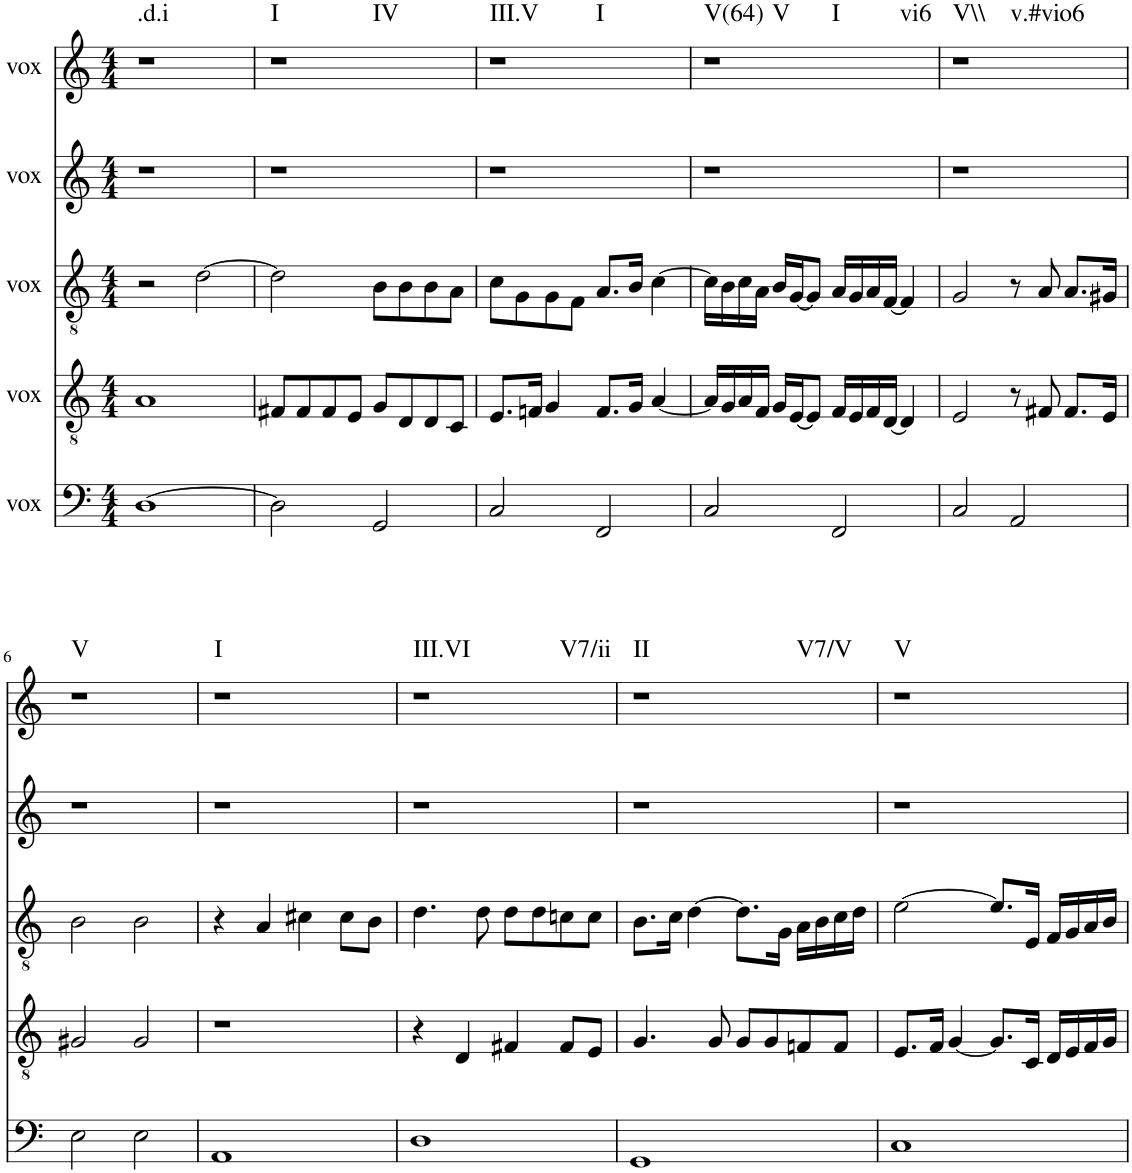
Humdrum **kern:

**kern	**kern	**kern	**kern	**kern	**harte
*part5	*part4	*part3	*part2	*part1	*part1
*staff5	*staff4	*staff3	*staff2	*staff1	*
*I"vox	*I"vox	*I"vox	*I"vox	*I"vox	*
*clefF4	*clefGv2	*clefGv2	*clefG2	*clefG2	*
*k[]	*k[]	*k[]	*k[]	*k[]	*
*M4/4	*M4/4	*M4/4	*M4/4	*M4/4	*
=1	=1	=1	=1	=1	=1
!	!	!	!	!	!LO:H:kt=.d.i
[1D	1A	2r	1r	1r	N
.	.	[2d\	.	.	.
=2	=2	=2	=2	=2	=2
!	!	!	!	!	!LO:H:n=1:kt=I
!	!	!	!	!	!LO:H:n=2:kt=IV
2D\]	8F#X/L	2d\]	1r	1r	N N
.	8F#/	.	.	.	.
.	8F#/	.	.	.	.
.	8E/J	.	.	.	.
2GG/	8G/L	8B\L	.	.	.
.	8D/	8B\	.	.	.
.	8D/	8B\	.	.	.
.	8C/J	8A\J	.	.	.
=3	=3	=3	=3	=3	=3
!	!	!	!	!	!LO:H:n=1:kt=III.V
!	!	!	!	!	!LO:H:n=2:kt=I
2C/	8.E/L	8c\L	1r	1r	N N
.	.	8G\	.	.	.
.	16Fn/Jk	.	.	.	.
.	4G/	8G\	.	.	.
.	.	8F\J	.	.	.
2FF/	8.F/L	8.A/L	.	.	.
.	16G/Jk	16B/Jk	.	.	.
.	[4A/	[4c\	.	.	.
=4	=4	=4	=4	=4	=4
!	!	!	!	!	!LO:H:n=1:kt=V(64)
!	!	!	!	!	!LO:H:n=2:kt=V
!	!	!	!	!	!LO:H:n=3:kt=I
!	!	!	!	!	!LO:H:n=4:kt=vi6
2C/	16A/LL]	16c\LL]	1r	1r	N N N N
.	16G/	16B\	.	.	.
.	16A/	16c\	.	.	.
.	16F/JJ	16A\JJ	.	.	.
.	16G/LL	16B/LL	.	.	.
.	[16E/J	[16G/J	.	.	.
.	8E/J]	8G/J]	.	.	.
2FF/	16F/LL	16A/LL	.	.	.
.	16E/	16G/	.	.	.
.	16F/	16A/	.	.	.
.	[16D/JJ	[16F/JJ	.	.	.
.	4D/]	4F/]	.	.	.
=5	=5	=5	=5	=5	=5
!	!	!	!	!	!LO:H:n=1:kt=V\\
!	!	!	!	!	!LO:H:n=2:kt=v.#vio6
2C/	2E/	2G/	1r	1r	N N
2AA/	8r	8r	.	.	.
.	8F#X/	8A/	.	.	.
.	8.F#/L	8.A/L	.	.	.
.	16E/Jk	16G#X/Jk	.	.	.
!!LO:LB:g=z
=6	=6	=6	=6	=6	=6
!	!	!	!	!	!LO:H:kt=V
2E\	2G#X/	2B\	1r	1r	N
2E\	2G#/	2B\	.	.	.
=7	=7	=7	=7	=7	=7
!	!	!	!	!	!LO:H:kt=I
1AA	1r	4r	1r	1r	N
.	.	4A/	.	.	.
.	.	4c#X\	.	.	.
.	.	8c#\L	.	.	.
.	.	8B\J	.	.	.
=8	=8	=8	=8	=8	=8
!	!	!	!	!	!LO:H:n=1:kt=III.VI
!	!	!	!	!	!LO:H:n=2:kt=V7/ii
1D	4r	4.d\	1r	1r	N N
.	4D/	.	.	.	.
.	.	8d\	.	.	.
.	4F#X/	8d\L	.	.	.
.	.	8d\	.	.	.
.	8F#/L	8cn\	.	.	.
.	8E/J	8c\J	.	.	.
=9	=9	=9	=9	=9	=9
!	!	!	!	!	!LO:H:n=1:kt=II
!	!	!	!	!	!LO:H:n=2:kt=V7/V
1GG	4.G/	8.B\L	1r	1r	N N
.	.	16c\Jk	.	.	.
.	.	[4d\	.	.	.
.	8G/	.	.	.	.
.	8G/L	8.d\L]	.	.	.
.	8G/	.	.	.	.
.	.	16G\Jk	.	.	.
.	8Fn/	16A\LL	.	.	.
.	.	16B\	.	.	.
.	8F/J	16c\	.	.	.
.	.	16d\JJ	.	.	.
=10	=10	=10	=10	=10	=10
!	!	!	!	!	!LO:H:kt=V
1C	8.E/L	[2e\	1r	1r	N
.	16F/Jk	.	.	.	.
.	[4G/	.	.	.	.
.	8.G/L]	8.e/L]	.	.	.
.	16C/Jk	16E/Jk	.	.	.
.	16D/LL	16F/LL	.	.	.
.	16E/	16G/	.	.	.
.	16F/	16A/	.	.	.
.	16G/JJ	16B/JJ	.	.	.
=	=	=	=	=	=
*-	*-	*-	*-	*-	*-
